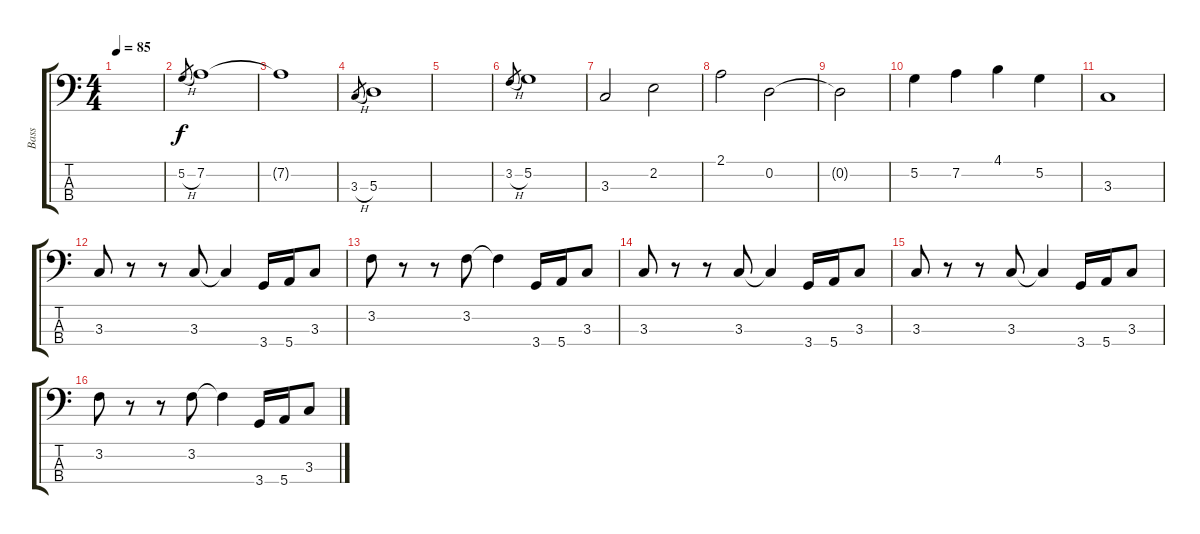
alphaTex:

\track ("Bass" "Bass") {instrument electricbassfinger}
\staff {score tabs}
\tuning (G2 D2 A1 E1) {hide}
\ts (4 4)
\tempo 85
\clef f4
\ks c
|
5.2{h}.8{gr} 7.2.1 |
7.2{t}.1 |
3.3{h}.8{gr} 5.3.1 |
|
3.2{h}.8{gr} 5.2.1 |
3.3.2 2.2.2 |
2.1.2 0.2.2 |
0.2{t}.2 |
5.2.4 7.2.4 4.1.4 5.2.4 |
3.3.1 |
3.3.8 r.8 r.8 3.3.8 3.3{t}.4 3.4.16 5.4.16 3.3.8 |
3.2.8 r.8 r.8 3.2.8 3.2{t}.4 3.4.16 5.4.16 3.3.8 |
3.3.8 r.8 r.8 3.3.8 3.3{t}.4 3.4.16 5.4.16 3.3.8 |
3.3.8 r.8 r.8 3.3.8 3.3{t}.4 3.4.16 5.4.16 3.3.8 |
3.2.8 r.8 r.8 3.2.8 3.2{t}.4 3.4.16 5.4.16 3.3.8
